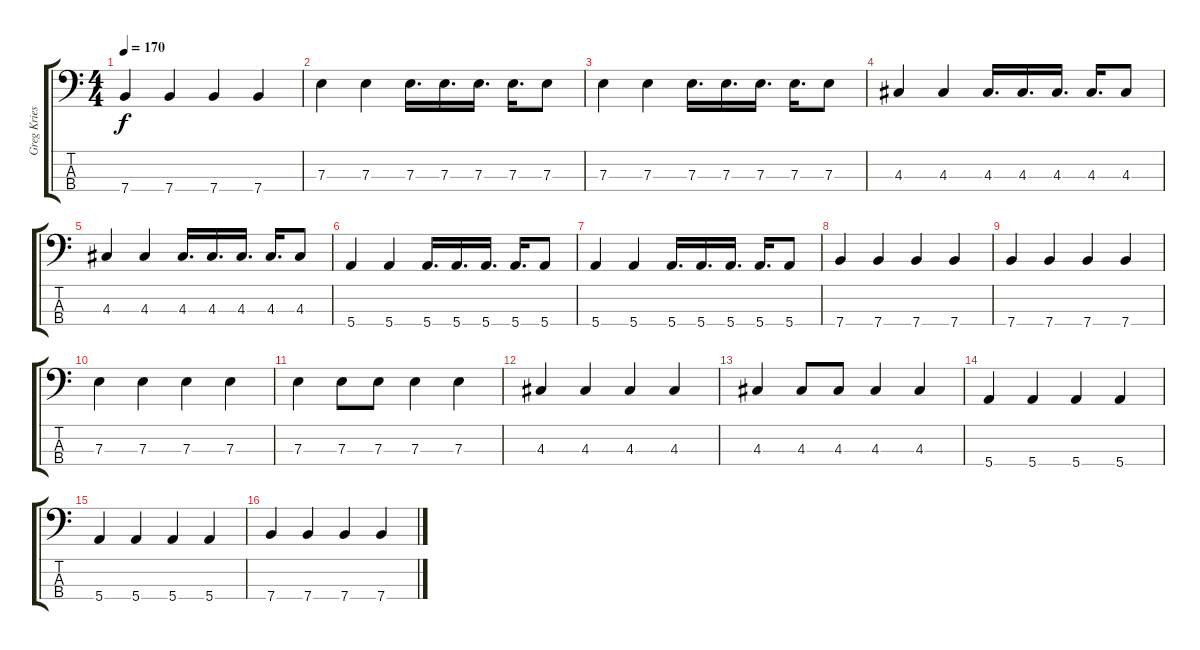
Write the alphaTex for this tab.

\track ("Greg Kriesel" "Greg Kries") {instrument electricbassfinger}
\staff {score tabs}
\tuning (G2 D2 A1 E1) {hide}
\ts (4 4)
\tempo 170
\clef f4
\ks c
7.4.4{dy f} 7.4.4 7.4.4 7.4.4 |
7.3.4 7.3.4 7.3.16{d} 7.3.16{d} 7.3.16{d} 7.3.16{d} 7.3.8 |
7.3.4 7.3.4 7.3.16{d} 7.3.16{d} 7.3.16{d} 7.3.16{d} 7.3.8 |
4.3.4 4.3.4 4.3.16{d} 4.3.16{d} 4.3.16{d} 4.3.16{d} 4.3.8 |
4.3.4 4.3.4 4.3.16{d} 4.3.16{d} 4.3.16{d} 4.3.16{d} 4.3.8 |
5.4.4 5.4.4 5.4.16{d} 5.4.16{d} 5.4.16{d} 5.4.16{d} 5.4.8 |
5.4.4 5.4.4 5.4.16{d} 5.4.16{d} 5.4.16{d} 5.4.16{d} 5.4.8 |
7.4.4 7.4.4 7.4.4 7.4.4 |
7.4.4 7.4.4 7.4.4 7.4.4 |
7.3.4 7.3.4 7.3.4 7.3.4 |
7.3.4 7.3.8 7.3.8 7.3.4 7.3.4 |
4.3.4 4.3.4 4.3.4 4.3.4 |
4.3.4 4.3.8 4.3.8 4.3.4 4.3.4 |
5.4.4 5.4.4 5.4.4 5.4.4 |
5.4.4 5.4.4 5.4.4 5.4.4 |
7.4.4 7.4.4 7.4.4 7.4.4
